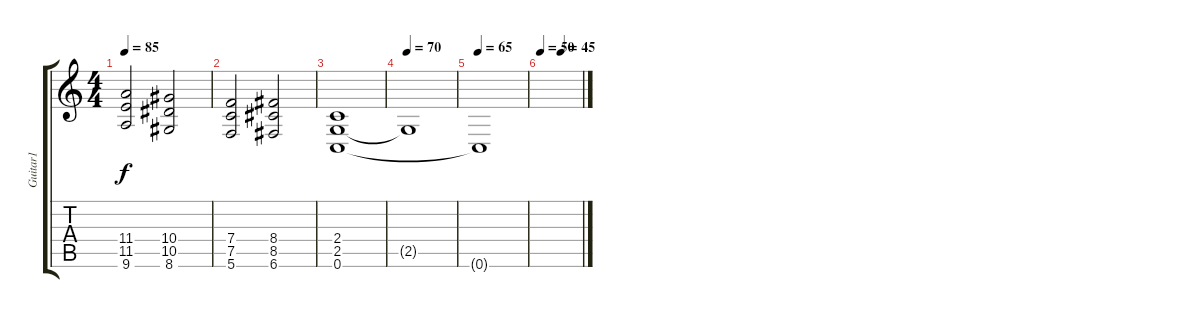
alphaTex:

\track ("Guitar1" "Guitar1") {instrument distortionguitar}
\staff {score tabs}
\tuning (C4 G3 Eb3 Bb2 F2 C2) {hide}
\ts (4 4)
\tempo 85
\clef g2
\ks c
(11.4 11.5 9.6).2{dy f} (10.4 10.5 8.6).2 |
(7.4 7.5 5.6).2 (8.4 8.5 6.6).2 |
(2.4 2.5 0.6).1 |
\tempo 70
2.5{t}.1 |
\tempo 65
0.6{t}.1 |
\tempo 50
\tempo (45 0.5)
